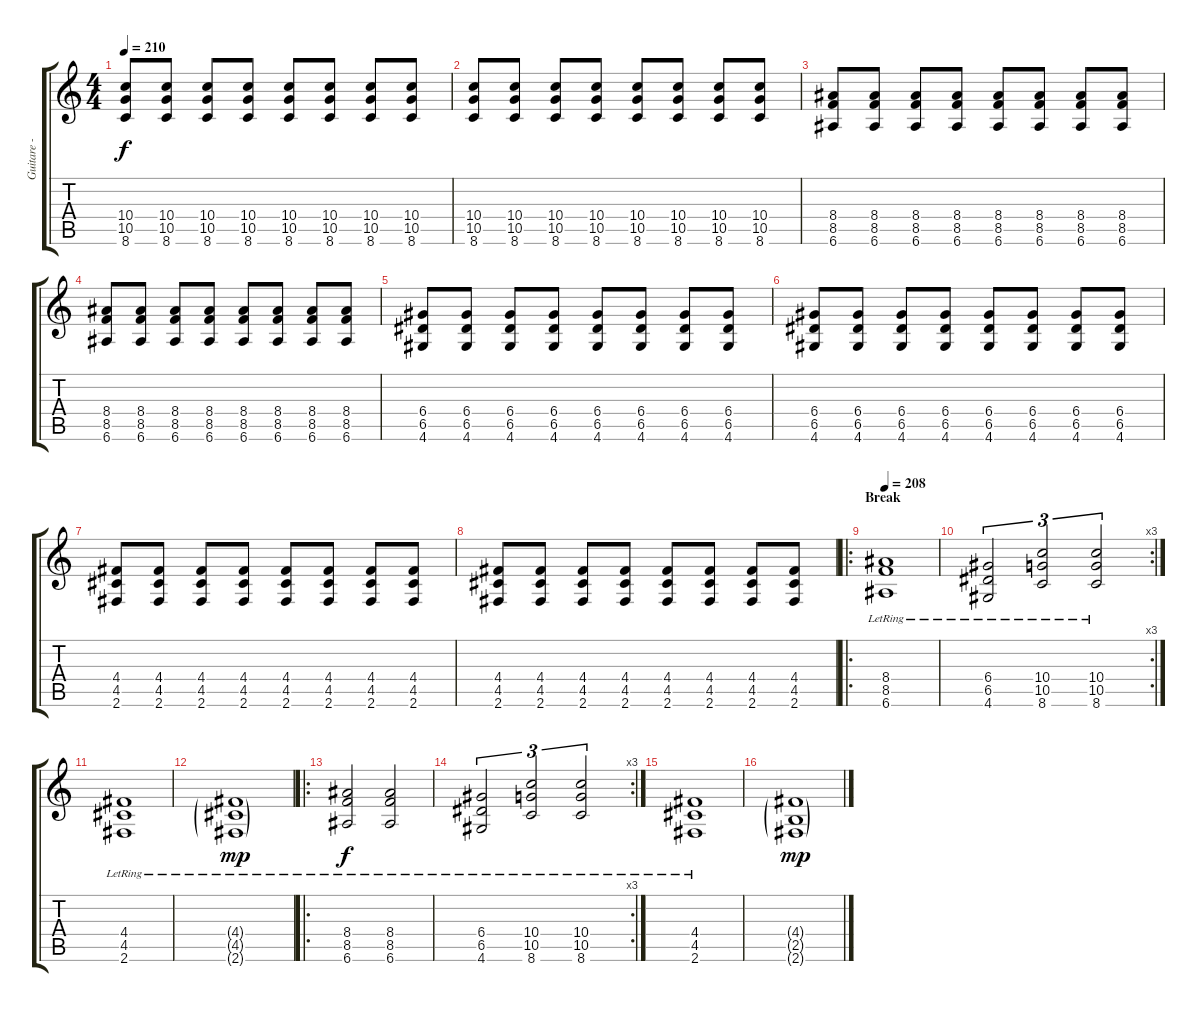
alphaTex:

\track ("Guitare - Yves" "Guitare - ") {instrument overdrivenguitar}
\staff {score tabs}
\tuning (E4 B3 G3 D3 A2 E2) {hide}
\ts (4 4)
\tempo 210
\clef g2
\ks c
(10.4 10.5 8.6).8{dy f} (10.4 10.5 8.6).8 (10.4 10.5 8.6).8 (10.4 10.5 8.6).8 (10.4 10.5 8.6).8 (10.4 10.5 8.6).8 (10.4 10.5 8.6).8 (10.4 10.5 8.6).8 |
(10.4 10.5 8.6).8 (10.4 10.5 8.6).8 (10.4 10.5 8.6).8 (10.4 10.5 8.6).8 (10.4 10.5 8.6).8 (10.4 10.5 8.6).8 (10.4 10.5 8.6).8 (10.4 10.5 8.6).8 |
(8.4 8.5 6.6).8 (8.4 8.5 6.6).8 (8.4 8.5 6.6).8 (8.4 8.5 6.6).8 (8.4 8.5 6.6).8 (8.4 8.5 6.6).8 (8.4 8.5 6.6).8 (8.4 8.5 6.6).8 |
(8.4 8.5 6.6).8 (8.4 8.5 6.6).8 (8.4 8.5 6.6).8 (8.4 8.5 6.6).8 (8.4 8.5 6.6).8 (8.4 8.5 6.6).8 (8.4 8.5 6.6).8 (8.4 8.5 6.6).8 |
(6.4 6.5 4.6).8 (6.4 6.5 4.6).8 (6.4 6.5 4.6).8 (6.4 6.5 4.6).8 (6.4 6.5 4.6).8 (6.4 6.5 4.6).8 (6.4 6.5 4.6).8 (6.4 6.5 4.6).8 |
(6.4 6.5 4.6).8 (6.4 6.5 4.6).8 (6.4 6.5 4.6).8 (6.4 6.5 4.6).8 (6.4 6.5 4.6).8 (6.4 6.5 4.6).8 (6.4 6.5 4.6).8 (6.4 6.5 4.6).8 |
(4.4 4.5 2.6).8 (4.4 4.5 2.6).8 (4.4 4.5 2.6).8 (4.4 4.5 2.6).8 (4.4 4.5 2.6).8 (4.4 4.5 2.6).8 (4.4 4.5 2.6).8 (4.4 4.5 2.6).8 |
(4.4 4.5 2.6).8 (4.4 4.5 2.6).8 (4.4 4.5 2.6).8 (4.4 4.5 2.6).8 (4.4 4.5 2.6).8 (4.4 4.5 2.6).8 (4.4 4.5 2.6).8 (4.4 4.5 2.6).8 |
\ro
\section ("" "Break")
\tempo 208
(8.4{lr} 8.5{lr} 6.6{lr}).1 |
\rc 3
(6.4{lr} 6.5{lr} 4.6{lr}).2{tu (3 2)} (10.4{lr} 10.5{lr} 8.6{lr}).2{tu (3 2)} (10.4{lr} 10.5{lr} 8.6{lr}).2{tu (3 2)} |
(4.4{lr} 4.5{lr} 2.6{lr}).1 |
(4.4{g lr} 4.5{g lr} 2.6{g lr}).1{dy mp} |
\ro
(8.4{lr} 8.5{lr} 6.6{lr}).2{dy f} (8.4{lr} 8.5{lr} 6.6{lr}).2 |
\rc 3
(6.4{lr} 6.5{lr} 4.6{lr}).2{tu (3 2)} (10.4{lr} 10.5{lr} 8.6{lr}).2{tu (3 2)} (10.4{lr} 10.5{lr} 8.6{lr}).2{tu (3 2)} |
(4.4{lr} 4.5{lr} 2.6{lr}).1 |
(4.4{g} 2.5{g} 2.6{g}).1{dy mp}
